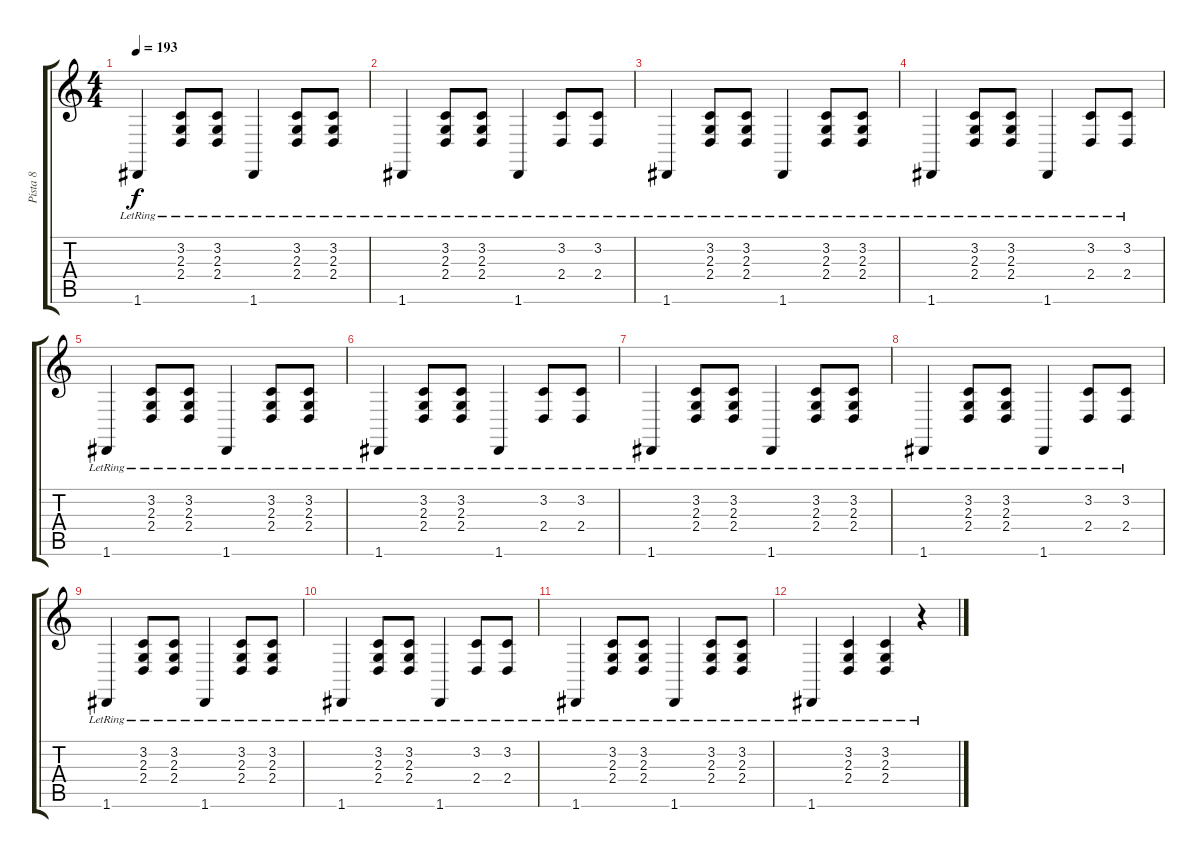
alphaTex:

\track ("Pista 8" "Pista 8") {instrument melodictom}
\staff {score tabs}
\tuning (D4 A3 F3 C3 G2 D2) {hide}
\ts (4 4)
\tempo 193
\clef g2
\ks c
1.6{lr}.4{dy f} (3.2{lr} 2.3{lr} 2.4{lr}).8 (3.2{lr} 2.3{lr} 2.4{lr}).8 1.6{lr}.4 (3.2{lr} 2.3{lr} 2.4{lr}).8 (3.2{lr} 2.3{lr} 2.4{lr}).8 |
1.6{lr}.4 (3.2{lr} 2.3{lr} 2.4{lr}).8 (3.2{lr} 2.3{lr} 2.4{lr}).8 1.6{lr}.4 (3.2{lr} 2.4{lr}).8 (3.2{lr} 2.4{lr}).8 |
1.6{lr}.4 (3.2{lr} 2.3{lr} 2.4{lr}).8 (3.2{lr} 2.3{lr} 2.4{lr}).8 1.6{lr}.4 (3.2{lr} 2.3{lr} 2.4{lr}).8 (3.2{lr} 2.3{lr} 2.4{lr}).8 |
1.6{lr}.4 (3.2{lr} 2.3{lr} 2.4{lr}).8 (3.2{lr} 2.3{lr} 2.4{lr}).8 1.6{lr}.4 (3.2{lr} 2.4{lr}).8 (3.2{lr} 2.4{lr}).8 |
1.6{lr}.4 (3.2{lr} 2.3{lr} 2.4{lr}).8 (3.2{lr} 2.3{lr} 2.4{lr}).8 1.6{lr}.4 (3.2{lr} 2.3{lr} 2.4{lr}).8 (3.2{lr} 2.3{lr} 2.4{lr}).8 |
1.6{lr}.4 (3.2{lr} 2.3{lr} 2.4{lr}).8 (3.2{lr} 2.3{lr} 2.4{lr}).8 1.6{lr}.4 (3.2{lr} 2.4{lr}).8 (3.2{lr} 2.4{lr}).8 |
1.6{lr}.4 (3.2{lr} 2.3{lr} 2.4{lr}).8 (3.2{lr} 2.3{lr} 2.4{lr}).8 1.6{lr}.4 (3.2{lr} 2.3{lr} 2.4{lr}).8 (3.2{lr} 2.3{lr} 2.4{lr}).8 |
1.6{lr}.4 (3.2{lr} 2.3{lr} 2.4{lr}).8 (3.2{lr} 2.3{lr} 2.4{lr}).8 1.6{lr}.4 (3.2{lr} 2.4{lr}).8 (3.2{lr} 2.4{lr}).8 |
1.6{lr}.4 (3.2{lr} 2.3{lr} 2.4{lr}).8 (3.2{lr} 2.3{lr} 2.4{lr}).8 1.6{lr}.4 (3.2{lr} 2.3{lr} 2.4{lr}).8 (3.2{lr} 2.3{lr} 2.4{lr}).8 |
1.6{lr}.4 (3.2{lr} 2.3{lr} 2.4{lr}).8 (3.2{lr} 2.3{lr} 2.4{lr}).8 1.6{lr}.4 (3.2{lr} 2.4{lr}).8 (3.2{lr} 2.4{lr}).8 |
1.6{lr}.4 (3.2{lr} 2.3{lr} 2.4{lr}).8 (3.2{lr} 2.3{lr} 2.4{lr}).8 1.6{lr}.4 (3.2{lr} 2.3{lr} 2.4{lr}).8 (3.2{lr} 2.3{lr} 2.4{lr}).8 |
1.6{lr}.4 (3.2{lr} 2.3{lr} 2.4{lr}).4 (3.2{lr} 2.3{lr} 2.4{lr}).4 r.4
